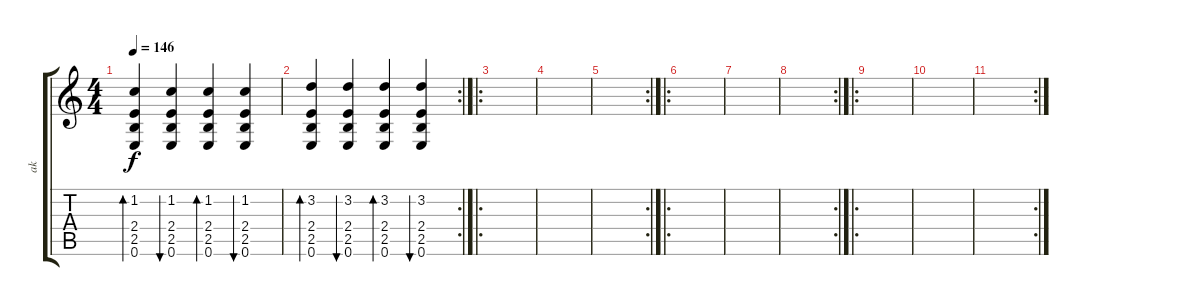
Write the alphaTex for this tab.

\track ("ak" "ak") {instrument acousticguitarnylon}
\staff {score tabs}
\tuning (E4 B3 G3 D3 A2 E2) {hide}
\ts (4 4)
\tempo 146
\clef g2
\ks c
(1.2 2.4 2.5 0.6).4{bd 60 dy f} (1.2 2.4 2.5 0.6).4{bu 60} (1.2 2.4 2.5 0.6).4{bd 60} (1.2 2.4 2.5 0.6).4{bu 60} |
\rc 2
(3.2 2.4 2.5 0.6).4{bd 60} (3.2 2.4 2.5 0.6).4{bu 60} (3.2 2.4 2.5 0.6).4{bd 60} (3.2 2.4 2.5 0.6).4{bu 60} |
\ro
|
|
\rc 2
|
\ro
|
|
\rc 2
|
\ro
|
|
\rc 2
